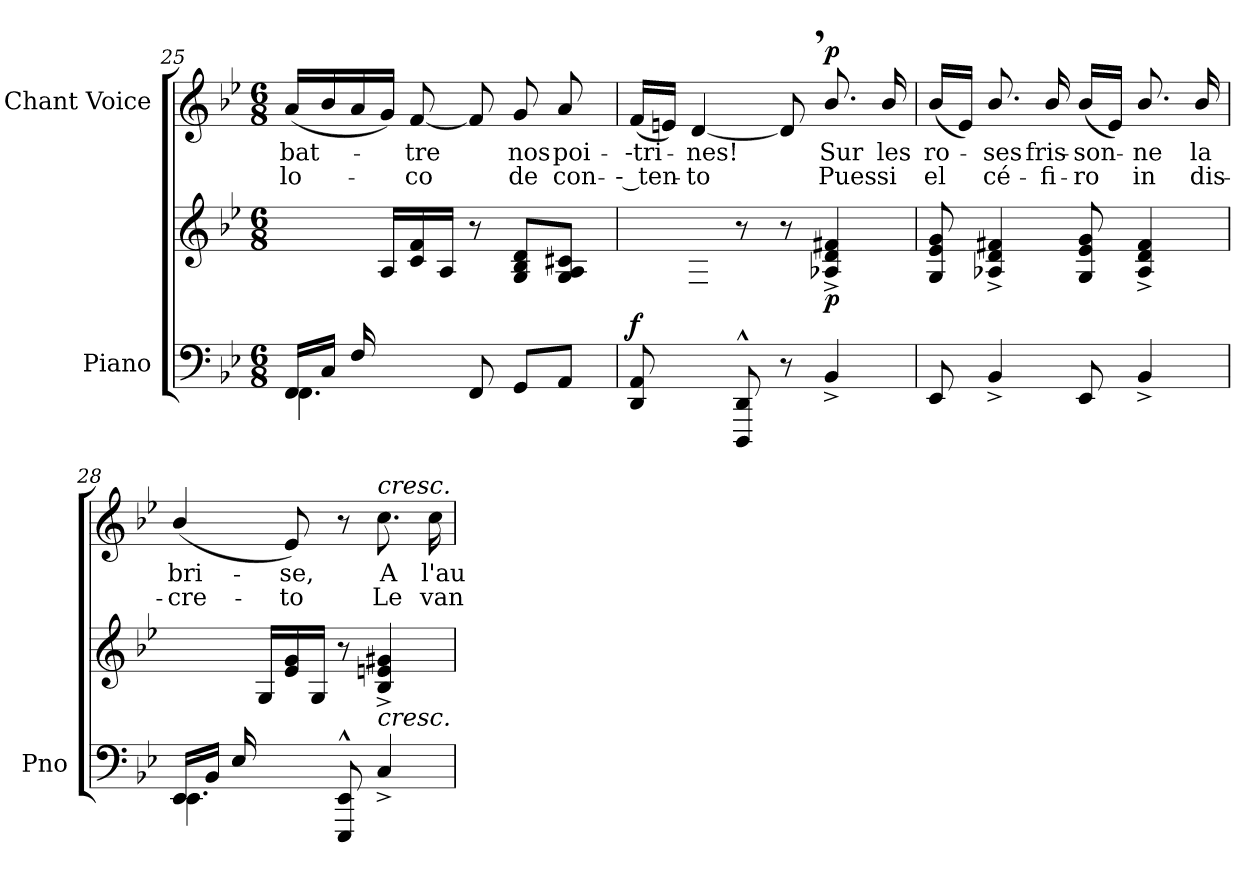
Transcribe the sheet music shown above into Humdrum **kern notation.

**kern	**kern	**dynam	**kern	**text	**text	**dynam
*part2	*part2	*part2	*part1	*part1	*part1	*part1
*staff3	*staff2	*staff2/3	*staff1	*staff1	*staff1	*staff1
*I"Piano	*	*	*I"Chant Voice	*	*	*
*I'Pno	*	*	*	*	*	*
*clefF4	*clefG2	*	*clefG2	*	*	*
*k[b-e-]	*k[b-e-]	*	*k[b-e-]	*	*	*
*M6/8	*M6/8	*	*M6/8	*	*	*
=25	=25	=25	=25	=25	=25	=25
*^	*	*	*	*	*	*
(>16FF/LL	4.FF\	8.ryy	.	(16a/LL	bat-	lo-	.
16C/JJ	.	.	.	16b-/	.	.	.
16F/	.	.	.	16a/	.	.	.
2ryy	.	16A/LL	.	16g/JJ)	.	.	.
.	.	16c/ 16f/	.	[8f/	-tre	-co	.
.	.	16A/JJ	.	.	.	.	.
.	8FF/	8r)	.	8f/]	.	.	.
.	8GG/L	8G/ 8B-/ 8d/L	.	8g/	nos	de	.
.	8AA/J	8G/ 8A/ 8c#X/J	.	8a/	poi-	con-	.
16ryy	.	.	.	.	.	.	.
*v	*v	*	*	*	*	*	*
=26	=26	=26	=26	=26	=26	=26
*	*^	*	*	*	*	*
!	!	!	!LO:DY:b	!	!	!	!
8DD/ 8AA/L	4ryy	8ryy	f	(16f/LL	--tri-	-- ten-	.
.	.	.	.	16en/JJ)	.	.	.
8ryy	.	8F\ 8A\ 8d\J	.	[4d/	-nes!	-to	.
8DDD/^^ 8DD/^^	8r	2ryy	.	.	.	.	.
8r	8r	.	.	8d,/]	.	.	.
!	!	!	!LO:DY:b	!	!	!	!LO:DY:a
4BB-^/	4A-X/^> 4d/^> 4f#X/^>	.	p	8.b-/	Sur	Pues	p
.	.	.	.	16b-/	les	si	.
*	*v	*v	*	*	*	*	*
=27	=27	=27	=27	=27	=27	=27
8EE-/	8G/ 8e-/ 8g/	.	(16b-/LL	ro-	el	.
.	.	.	16e-/JJ)	.	.	.
4BB-^/	4A-X/^> 4d/^> 4f#X/^>	.	8.b-/	-ses	cé-	.
.	.	.	16b-/	fris-	-fi-	.
8EE-/	8G/ 8e-/ 8g/	.	(16b-/LL	-son-	-ro	.
.	.	.	16e-/JJ)	.	.	.
4BB-^/	4A-/^> 4d/^> 4f#/^>	.	8.b-/	-ne	in	.
.	.	.	16b-/	la	dis-	.
=28	=28	=28	=28	=28	=28	=28
*^	*	*	*	*	*	*
(>16EE-/LL	4.EE-\	8.ryy	.	(4b-/	bri-	-cre-	.
16BB-/JJ	.	.	.	.	.	.	.
16E-/	.	.	.	.	.	.	.
2ryy	.	16G/LL	.	.	.	.	.
.	.	16e-/ 16g/	.	8e-/)	-se,	-to	.
.	.	16G/JJ	.	.	.	.	.
.	8EEE-/^^ 8EE-/^^	8r)	.	8r	.	.	.
!	!	!	!	!LO:TX:a:i:t=cresc.	!	!	!
!	!	!LO:TX:b:i:t=cresc.	!	!	!	!	!
.	4C^/	4B-/^> 4en/^> 4g#X/^>	.	8.cc\	A	Le	.
16ryy	.	.	.	16cc\	l'au-	van-	.
*v	*v	*	*	*	*	*	*
=	=	=	=	=	=	=
*-	*-	*-	*-	*-	*-	*-
